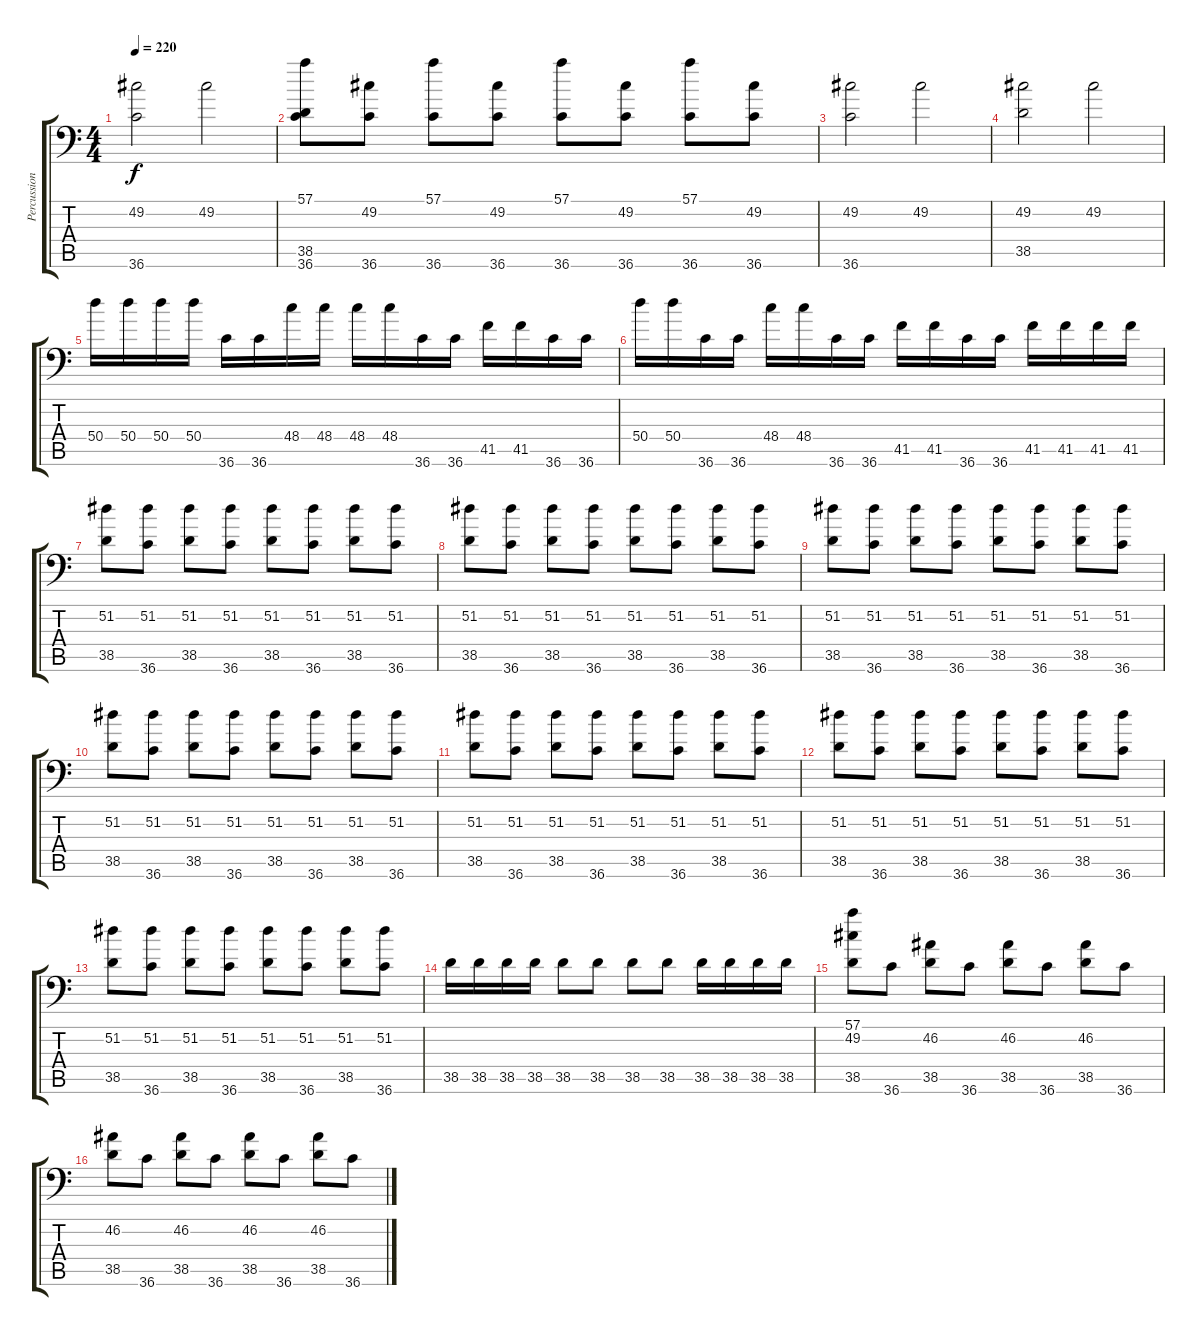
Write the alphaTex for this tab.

\track ("Percussion" "Percussion") {instrument acousticgrandpiano}
\staff {score tabs}
\tuning (C-1 C-1 C-1 C-1 C-1 C-1) {hide}
\ts (4 4)
\tempo 220
\clef f4
\ks c
(49.2 36.6).2{dy f} 49.2.2 |
(57.1 38.5 36.6).8 (49.2 36.6).8 (57.1 36.6).8 (49.2 36.6).8 (57.1 36.6).8 (49.2 36.6).8 (57.1 36.6).8 (49.2 36.6).8 |
(49.2 36.6).2 49.2.2 |
(49.2 38.5).2 49.2.2 |
50.4.16 50.4.16 50.4.16 50.4.16 36.6.16 36.6.16 48.4.16 48.4.16 48.4.16 48.4.16 36.6.16 36.6.16 41.5.16 41.5.16 36.6.16 36.6.16 |
50.4.16 50.4.16 36.6.16 36.6.16 48.4.16 48.4.16 36.6.16 36.6.16 41.5.16 41.5.16 36.6.16 36.6.16 41.5.16 41.5.16 41.5.16 41.5.16 |
(51.2 38.5).8 (51.2 36.6).8 (51.2 38.5).8 (51.2 36.6).8 (51.2 38.5).8 (51.2 36.6).8 (51.2 38.5).8 (51.2 36.6).8 |
(51.2 38.5).8 (51.2 36.6).8 (51.2 38.5).8 (51.2 36.6).8 (51.2 38.5).8 (51.2 36.6).8 (51.2 38.5).8 (51.2 36.6).8 |
(51.2 38.5).8 (51.2 36.6).8 (51.2 38.5).8 (51.2 36.6).8 (51.2 38.5).8 (51.2 36.6).8 (51.2 38.5).8 (51.2 36.6).8 |
(51.2 38.5).8 (51.2 36.6).8 (51.2 38.5).8 (51.2 36.6).8 (51.2 38.5).8 (51.2 36.6).8 (51.2 38.5).8 (51.2 36.6).8 |
(51.2 38.5).8 (51.2 36.6).8 (51.2 38.5).8 (51.2 36.6).8 (51.2 38.5).8 (51.2 36.6).8 (51.2 38.5).8 (51.2 36.6).8 |
(51.2 38.5).8 (51.2 36.6).8 (51.2 38.5).8 (51.2 36.6).8 (51.2 38.5).8 (51.2 36.6).8 (51.2 38.5).8 (51.2 36.6).8 |
(51.2 38.5).8 (51.2 36.6).8 (51.2 38.5).8 (51.2 36.6).8 (51.2 38.5).8 (51.2 36.6).8 (51.2 38.5).8 (51.2 36.6).8 |
38.5.16 38.5.16 38.5.16 38.5.16 38.5.8 38.5.8 38.5.8 38.5.8 38.5.16 38.5.16 38.5.16 38.5.16 |
(57.1 49.2 38.5).8 36.6.8 (46.2 38.5).8 36.6.8 (46.2 38.5).8 36.6.8 (46.2 38.5).8 36.6.8 |
(46.2 38.5).8 36.6.8 (46.2 38.5).8 36.6.8 (46.2 38.5).8 36.6.8 (46.2 38.5).8 36.6.8
